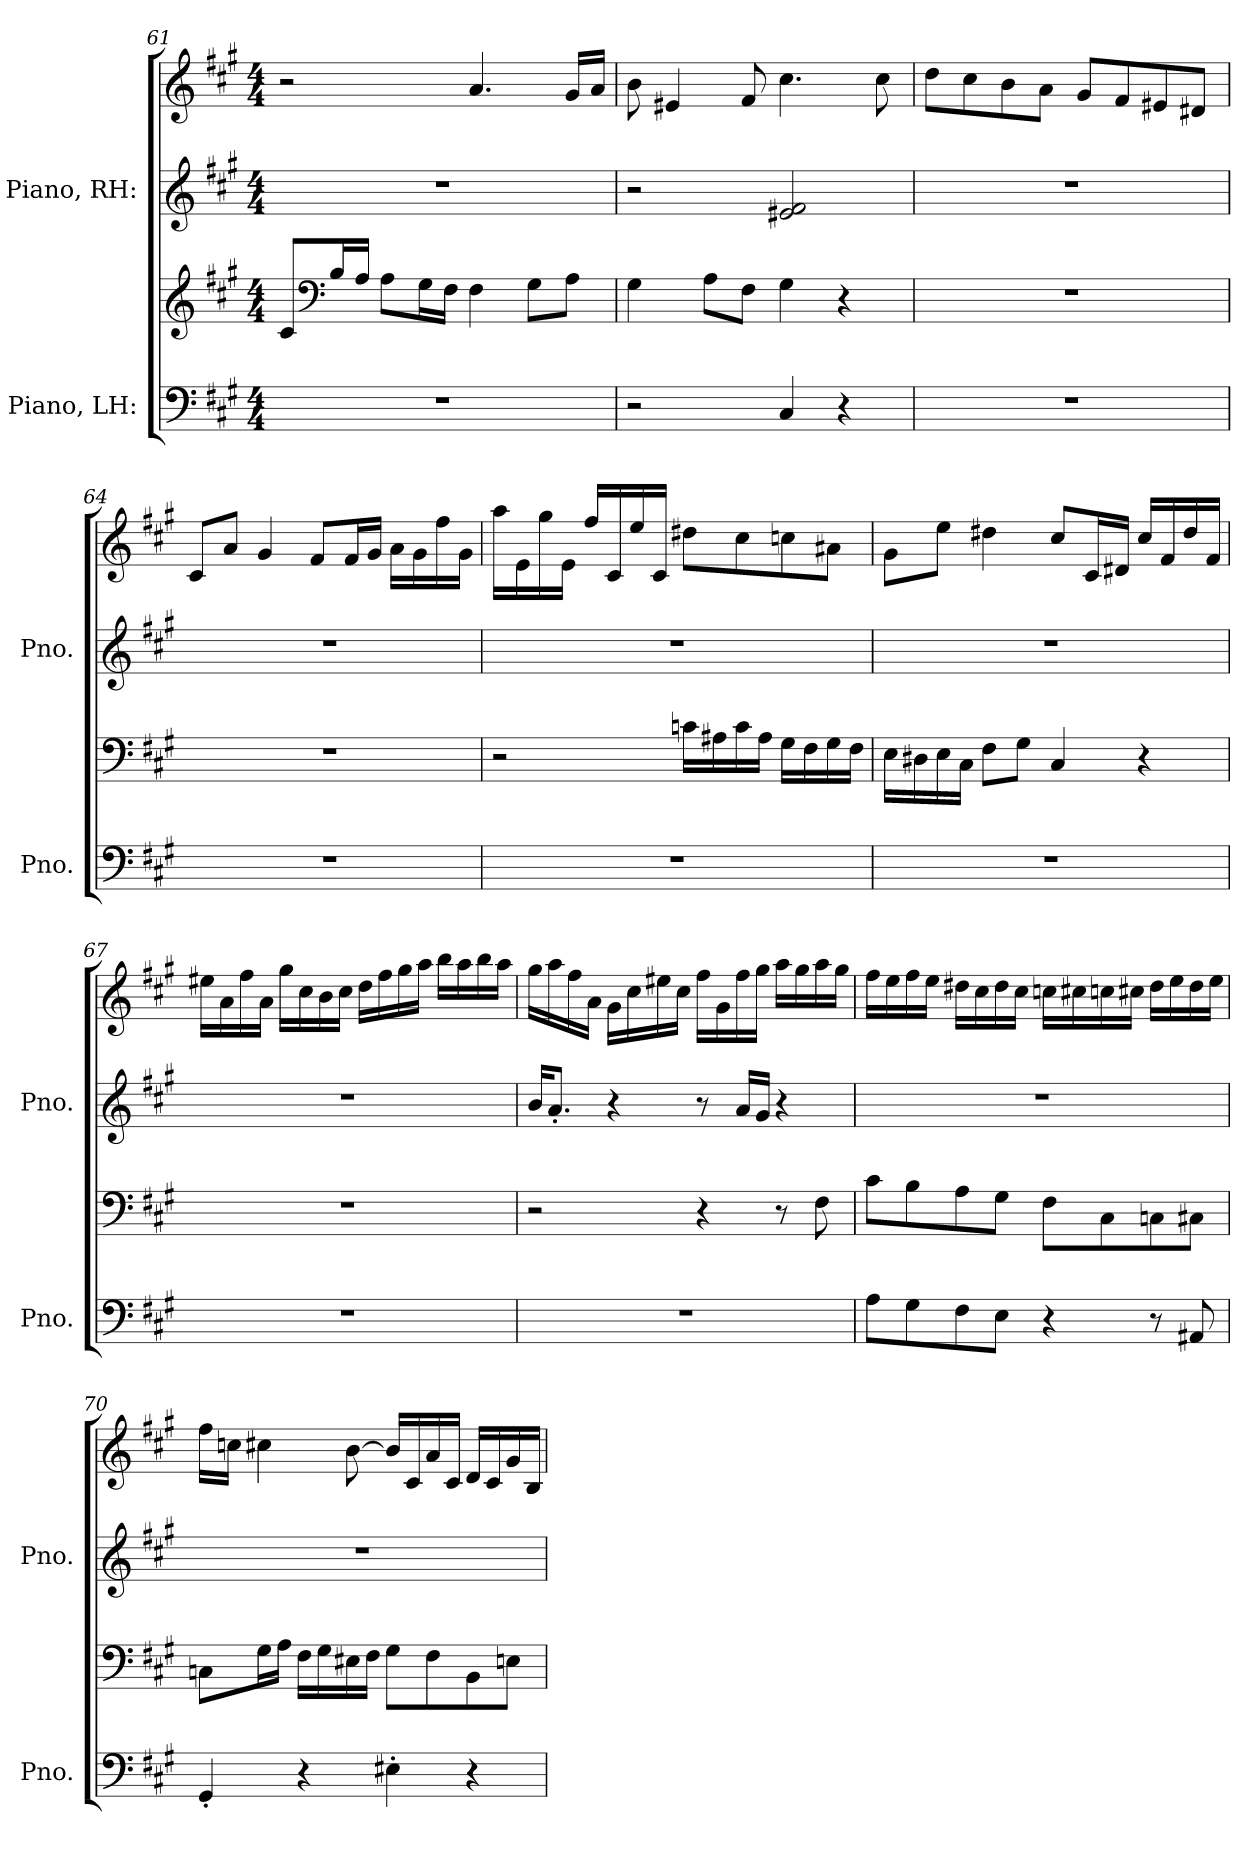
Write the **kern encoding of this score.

**kern	**kern	**kern	**kern
*part2	*part2	*part1	*part1
*staff4	*staff3	*staff2	*staff1
*I"Piano, LH:	*	*I"Piano, RH:	*
*I'Pno.	*	*I'Pno.	*
*clefF4	*clefG2	*clefG2	*clefG2
*k[f#c#g#]	*k[f#c#g#]	*k[f#c#g#]	*k[f#c#g#]
*M4/4	*M4/4	*M4/4	*M4/4
=61	=61	=61	=61
1r	8c#/L	1r	2r
*	*clefF4	*	*
.	16B/L	.	.
.	16A/JJ	.	.
.	8A\L	.	.
.	16G#\L	.	.
.	16F#\JJ	.	.
.	4F#\	.	4.a/
.	8G#\L	.	.
.	8A\J	.	16g#/LL
.	.	.	16a/JJ
!!LO:LB:g=z
=62	=62	=62	=62
2r	4G#\	2r	8b\
.	.	.	4e#X/
.	8A\L	.	.
.	8F#\J	.	8f#/
4C#/	4G#\	2e#X/ 2f#/	4.cc#\
4r	4r	.	.
.	.	.	8cc#\
=63	=63	=63	=63
1r	1r	1r	8dd\L
.	.	.	8cc#\
.	.	.	8b\
.	.	.	8a\J
.	.	.	8g#/L
.	.	.	8f#/
.	.	.	8e#X/
.	.	.	8d#X/J
=64	=64	=64	=64
1r	1r	1r	8c#/L
.	.	.	8a/J
.	.	.	4g#/
.	.	.	8f#/L
.	.	.	16f#/L
.	.	.	16g#/JJ
.	.	.	16a\LL
.	.	.	16g#\
.	.	.	16ff#\
.	.	.	16g#\JJ
!!LO:LB:g=z
=65	=65	=65	=65
1r	2r	1r	16aa\LL
.	.	.	16e\
.	.	.	16gg#\
.	.	.	16e\JJ
.	.	.	16ff#/LL
.	.	.	16c#/
.	.	.	16ee/
.	.	.	16c#/JJ
.	16cn\LL	.	8dd#X\L
.	16A#X\	.	.
.	16c\	.	8cc#\
.	16A#\JJ	.	.
.	16G#\LL	.	8ccn\
.	16F#\	.	.
.	16G#\	.	8a#X\J
.	16F#\JJ	.	.
=66	=66	=66	=66
1r	16E\LL	1r	8g#\L
.	16D#X\	.	.
.	16E\	.	8ee\J
.	16C#\JJ	.	.
.	8F#\L	.	4dd#X\
.	8G#\J	.	.
.	4C#/	.	8cc#/L
.	.	.	16c#/L
.	.	.	16d#X/JJ
.	4r	.	16cc#/LL
.	.	.	16f#/
.	.	.	16dd#/
.	.	.	16f#/JJ
!!LO:PB:g=z
=67	=67	=67	=67
1r	1r	1r	16ee#X\LL
.	.	.	16a\
.	.	.	16ff#\
.	.	.	16a\JJ
.	.	.	16gg#\LL
.	.	.	16cc#\
.	.	.	16b\
.	.	.	16cc#\JJ
.	.	.	16dd\LL
.	.	.	16ff#\
.	.	.	16gg#\
.	.	.	16aa\JJ
.	.	.	16bb\LL
.	.	.	16aa\
.	.	.	16bb\
.	.	.	16aa\JJ
=68	=68	=68	=68
1r	2r	16b/KL	16gg#\LL
.	.	8.a'/J	16aa\
.	.	.	16ff#\
.	.	.	16a\JJ
.	.	4r	16g#\LL
.	.	.	16cc#\
.	.	.	16ee#X\
.	.	.	16cc#\JJ
.	4r	8r	16ff#\LL
.	.	.	16g#\
.	.	16a/LL	16ff#\
.	.	16g#/JJ	16gg#\JJ
.	8r	4r	16aa\LL
.	.	.	16gg#\
.	8F#\	.	16aa\
.	.	.	16gg#\JJ
!!LO:LB:g=z
=69	=69	=69	=69
8A\L	8c#\L	1r	16ff#\LL
.	.	.	16ee\
8G#\	8B\	.	16ff#\
.	.	.	16ee\JJ
8F#\	8A\	.	16dd#X\LL
.	.	.	16cc#\
8E\J	8G#\J	.	16dd#\
.	.	.	16cc#\JJ
4r	8F#\L	.	16ccn\LL
.	.	.	16cc#X\
.	8C#\	.	16ccn\
.	.	.	16cc#X\JJ
8r	8Cn\	.	16dd#\LL
.	.	.	16ee\
8AA#X/	8C#X\J	.	16dd#\
.	.	.	16ee\JJ
=70	=70	=70	=70
4GG#'/	8Cn\L	1r	16ff#\LL
.	.	.	16ccn\JJ
.	16G#\L	.	4cc#X\
.	16A\JJ	.	.
4r	16F#\LL	.	.
.	16G#\	.	.
.	16E#X\	.	[8b\
.	16F#\JJ	.	.
4E#X'\	8G#\L	.	16b/LL]
.	.	.	16c#/
.	8F#\	.	16a/
.	.	.	16c#/JJ
4r	8BB\	.	16d/LL
.	.	.	16c#/
.	8En\J	.	16g#/
.	.	.	16B/JJ
=	=	=	=
*-	*-	*-	*-
